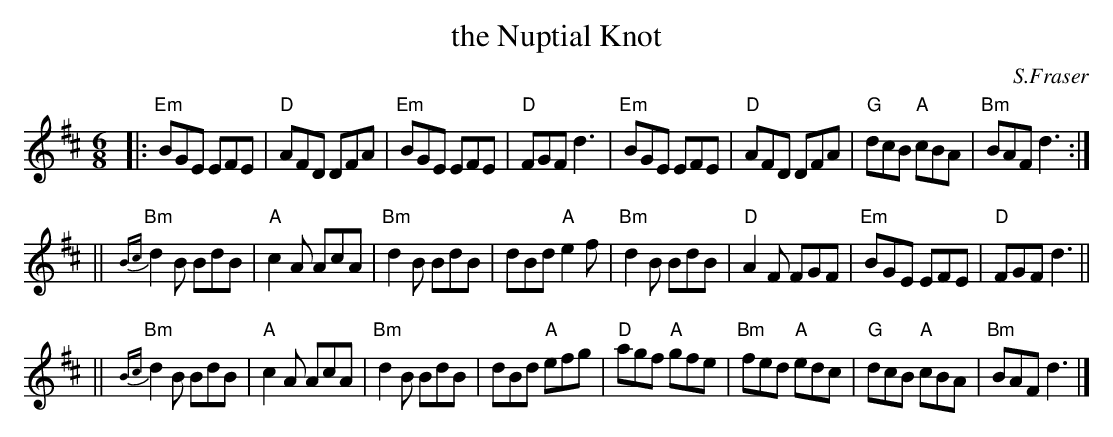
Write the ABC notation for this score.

X:1
T: the Nuptial Knot
C: S.Fraser
M: 6/8
L: 1/8
K: EDor
|: "Em"BGE EFE | "D"AFD DFA | "Em"BGE    EFE |  "D"FGF d3 \
|  "Em"BGE EFE | "D"AFD DFA |  "G"dcB "A"cBA | "Bm"BAF d3 :|
|| "Bm"{Bc}d2B BdB | "A"c2A AcA | "Bm"d2B BdB | dBd "A"e2f \
|  "Bm"d2B BdB | "D"A2F FGF | "Em"BGE EFE | "D"FGF d3 ||
|| "Bm"{Bc}d2B BdB | "A"c2A AcA | "Bm"d2B BdB | dBd "A"efg \
|  "D"agf "A"gfe  | "Bm"fed "A"edc | "G"dcB "A"cBA | "Bm"BAF d3 |]
